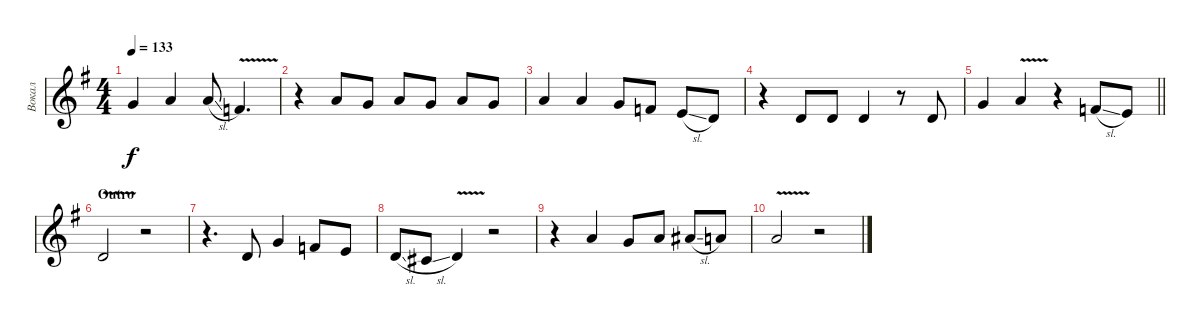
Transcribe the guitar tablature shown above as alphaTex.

\track ("Вокал" "Вокал") {instrument trumpet}
\staff {score}
\tuning (E4 B3 G3 D3 A2 E2) {hide}
\ts (4 4)
\tempo 133
\clef g2
\ks eminor
3.1.4{dy f} 5.1.4 5.1{sl}.8 1.1{v}.4{d} |
r.4 5.1.8 3.1.8 5.1.8 3.1.8 5.1.8 3.1.8 |
5.1.4 5.1.4 3.1.8 1.1.8 5.2{sl}.8 3.2.8 |
r.4 3.2.8 3.2.8 3.2.4 r.8 3.2.8 |
\barLineRight lightlight
3.1.4 5.1{v}.4 r.4 6.2{sl}.8 5.2.8 |
\section ("" "Outro")
3.2{v}.2 r.2 |
r.4{d} 3.2.8 3.1.4 6.2.8 5.2.8 |
3.2{sl}.8 2.2{sl}.8 3.2{v}.4 r.2 |
r.4 5.1.4 3.1.8 5.1.8 6.1{sl}.8 5.1.8 |
5.1{v}.2 r.2
